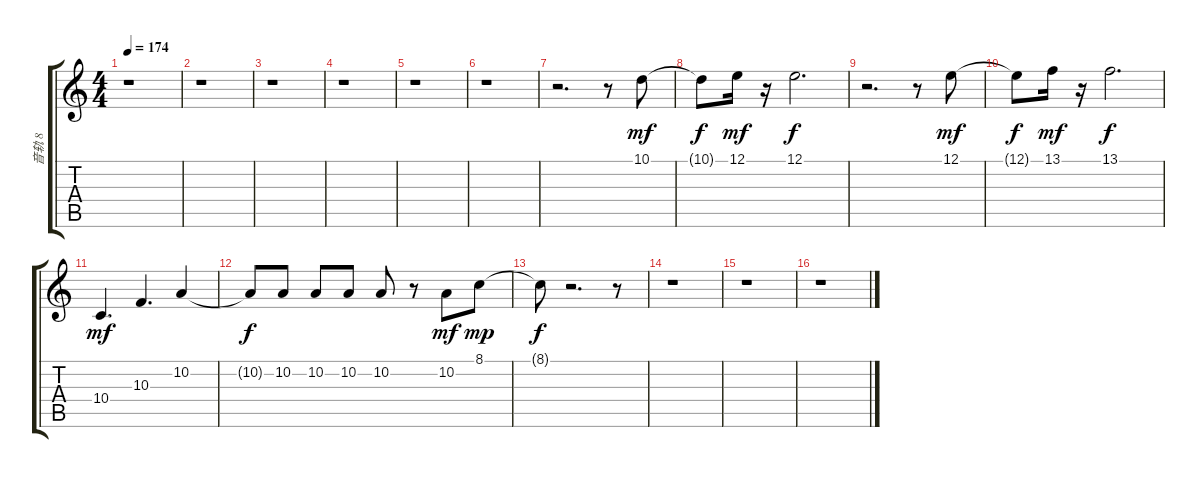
\track ("音轨 8" "音轨 8") {instrument trombone}
\staff {score tabs}
\tuning (E4 B3 G3 D3 A2 E2) {hide}
\ts (4 4)
\tempo 174
\clef g2
\ks c
r.1{dy f} |
r.1 |
r.1 |
r.1 |
r.1 |
r.1 |
r.2{d} r.8 10.1.8{dy mf instrument trombone} |
10.1{t}.8{dy f} 12.1.16{dy mf} r.16 12.1.2{d dy f} |
r.2{d} r.8 12.1.8{dy mf} |
12.1{t}.8{dy f} 13.1.16{dy mf} r.16 13.1.2{d dy f} |
10.4.4{d dy mf} 10.3.4{d} 10.2.4 |
10.2{t}.8{dy f} 10.2.8 10.2.8 10.2.8 10.2.8 r.8 10.2.8{dy mf} 8.1.8{dy mp} |
8.1{t}.8{dy f} r.2{d} r.8 |
r.1 |
r.1 |
r.1
